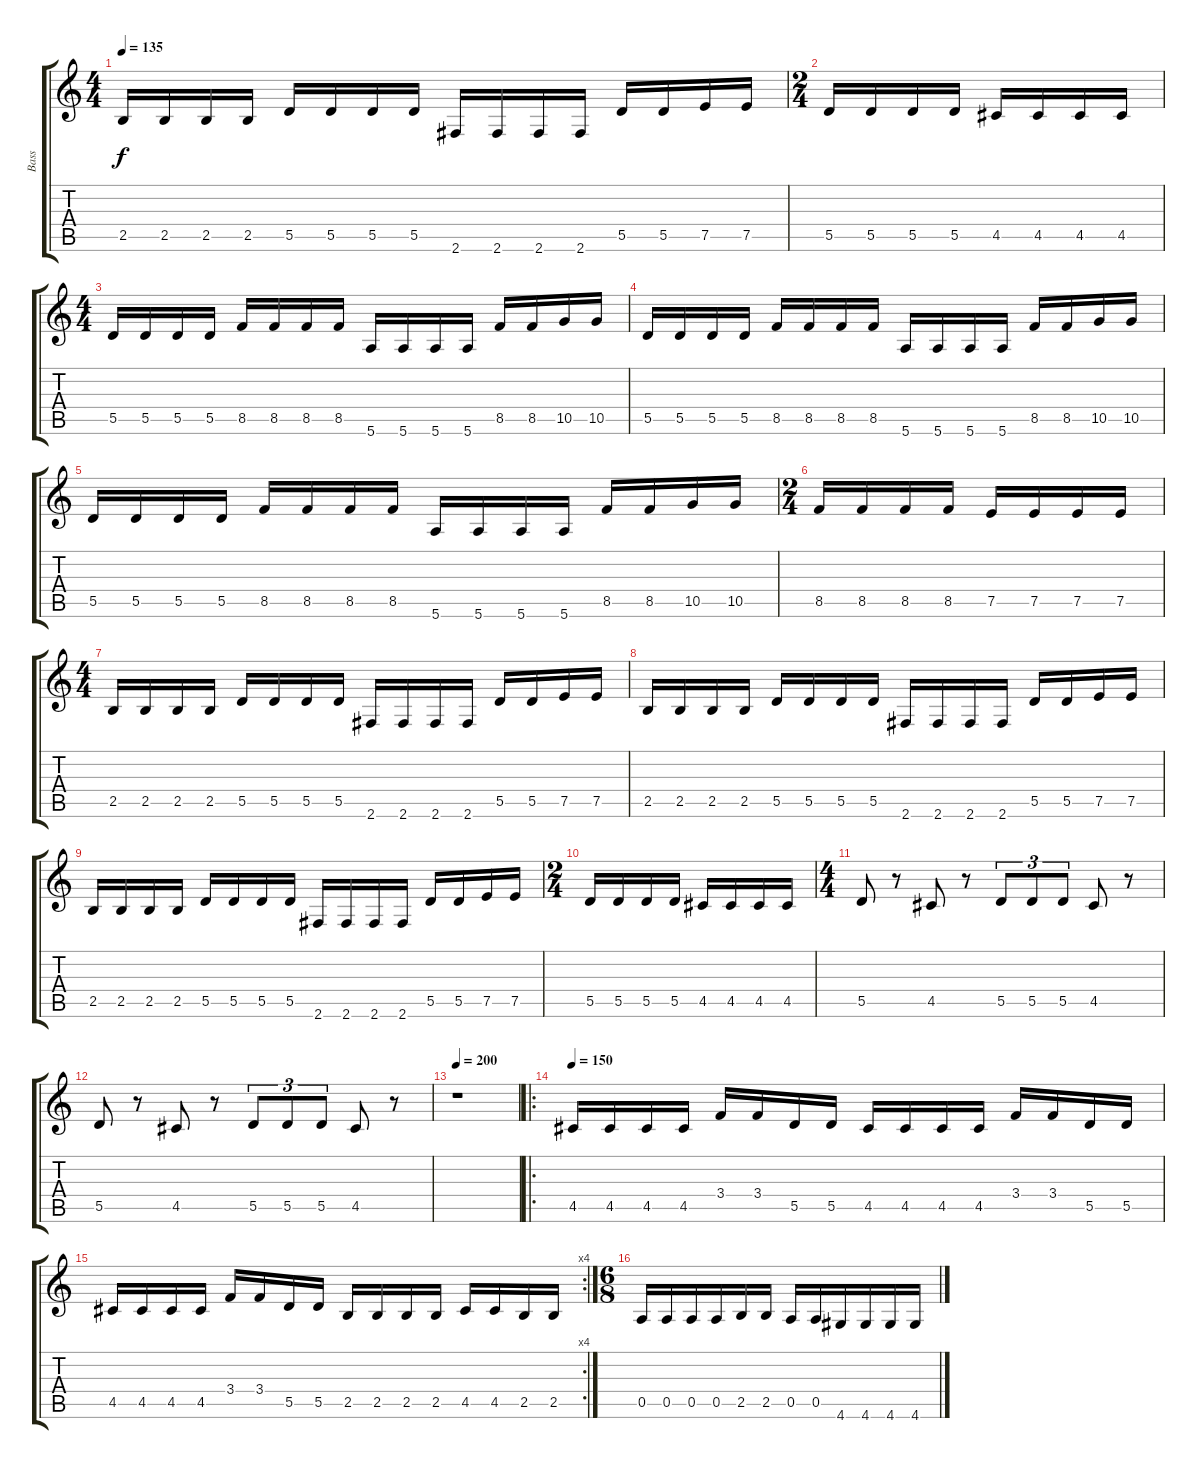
\track ("Bass" "Bass") {instrument electricbasspick}
\staff {score tabs}
\tuning (E4 B3 G3 D3 A2 E2) {hide}
\ts (4 4)
\tempo 135
\clef g2
\ks c
2.5.16{dy f} 2.5.16 2.5.16 2.5.16 5.5.16 5.5.16 5.5.16 5.5.16 2.6.16 2.6.16 2.6.16 2.6.16 5.5.16 5.5.16 7.5.16 7.5.16 |
\ts (2 4)
5.5.16 5.5.16 5.5.16 5.5.16 4.5.16 4.5.16 4.5.16 4.5.16 |
\ts (4 4)
5.5.16 5.5.16 5.5.16 5.5.16 8.5.16 8.5.16 8.5.16 8.5.16 5.6.16 5.6.16 5.6.16 5.6.16 8.5.16 8.5.16 10.5.16 10.5.16 |
5.5.16 5.5.16 5.5.16 5.5.16 8.5.16 8.5.16 8.5.16 8.5.16 5.6.16 5.6.16 5.6.16 5.6.16 8.5.16 8.5.16 10.5.16 10.5.16 |
5.5.16 5.5.16 5.5.16 5.5.16 8.5.16 8.5.16 8.5.16 8.5.16 5.6.16 5.6.16 5.6.16 5.6.16 8.5.16 8.5.16 10.5.16 10.5.16 |
\ts (2 4)
8.5.16 8.5.16 8.5.16 8.5.16 7.5.16 7.5.16 7.5.16 7.5.16 |
\ts (4 4)
2.5.16 2.5.16 2.5.16 2.5.16 5.5.16 5.5.16 5.5.16 5.5.16 2.6.16 2.6.16 2.6.16 2.6.16 5.5.16 5.5.16 7.5.16 7.5.16 |
2.5.16 2.5.16 2.5.16 2.5.16 5.5.16 5.5.16 5.5.16 5.5.16 2.6.16 2.6.16 2.6.16 2.6.16 5.5.16 5.5.16 7.5.16 7.5.16 |
2.5.16 2.5.16 2.5.16 2.5.16 5.5.16 5.5.16 5.5.16 5.5.16 2.6.16 2.6.16 2.6.16 2.6.16 5.5.16 5.5.16 7.5.16 7.5.16 |
\ts (2 4)
5.5.16 5.5.16 5.5.16 5.5.16 4.5.16 4.5.16 4.5.16 4.5.16 |
\ts (4 4)
5.5.8 r.8 4.5.8 r.8 5.5.8{tu (3 2)} 5.5.8{tu (3 2)} 5.5.8{tu (3 2)} 4.5.8 r.8 |
5.5.8 r.8 4.5.8 r.8 5.5.8{tu (3 2)} 5.5.8{tu (3 2)} 5.5.8{tu (3 2)} 4.5.8 r.8 |
\tempo 200
r.1 |
\ro
\tempo 150
4.5.16 4.5.16 4.5.16 4.5.16 3.4.16 3.4.16 5.5.16 5.5.16 4.5.16 4.5.16 4.5.16 4.5.16 3.4.16 3.4.16 5.5.16 5.5.16 |
\rc 4
4.5.16 4.5.16 4.5.16 4.5.16 3.4.16 3.4.16 5.5.16 5.5.16 2.5.16 2.5.16 2.5.16 2.5.16 4.5.16 4.5.16 2.5.16 2.5.16 |
\ts (6 8)
0.5.16 0.5.16 0.5.16 0.5.16 2.5.16 2.5.16 0.5.16 0.5.16 4.6.16 4.6.16 4.6.16 4.6.16
